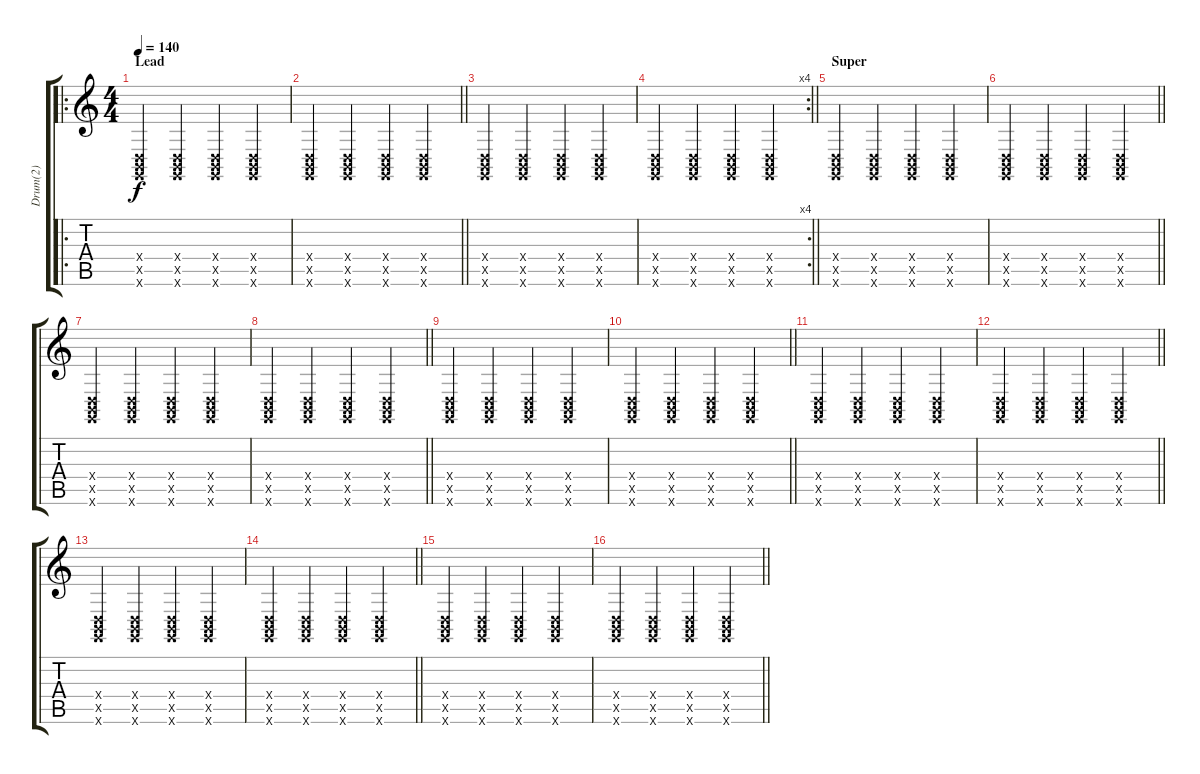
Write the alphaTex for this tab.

\track ("Drum(2)" "Drum(2)") {instrument synthdrum}
\staff {score tabs}
\tuning (E4 B3 G3 D3 A2 E2) {hide}
\ro
\ts (4 4)
\section ("" "Lead")
\tempo 140
\clef g2
\ks c
(0.4{x} 2.5{x} 3.6{x}).4{dy f volume 15} (0.4{x} 2.5{x} 3.6{x}).4 (0.4{x} 2.5{x} 3.6{x}).4 (0.4{x} 2.5{x} 3.6{x}).4 |
\barLineRight lightlight
(0.4{x} 2.5{x} 3.6{x}).4 (0.4{x} 2.5{x} 3.6{x}).4 (0.4{x} 2.5{x} 3.6{x}).4 (0.4{x} 2.5{x} 3.6{x}).4 |
(0.4{x} 2.5{x} 3.6{x}).4 (0.4{x} 2.5{x} 3.6{x}).4 (0.4{x} 2.5{x} 3.6{x}).4 (0.4{x} 2.5{x} 3.6{x}).4 |
\rc 4
\barLineRight lightlight
(0.4{x} 2.5{x} 3.6{x}).4 (0.4{x} 2.5{x} 3.6{x}).4 (0.4{x} 2.5{x} 3.6{x}).4 (0.4{x} 2.5{x} 3.6{x}).4 |
\section ("" "Super")
(0.4{x} 2.5{x} 3.6{x}).4{volume 12} (0.4{x} 2.5{x} 3.6{x}).4 (0.4{x} 2.5{x} 3.6{x}).4 (0.4{x} 2.5{x} 3.6{x}).4 |
\barLineRight lightlight
(0.4{x} 2.5{x} 3.6{x}).4 (0.4{x} 2.5{x} 3.6{x}).4 (0.4{x} 2.5{x} 3.6{x}).4 (0.4{x} 2.5{x} 3.6{x}).4 |
(0.4{x} 2.5{x} 3.6{x}).4 (0.4{x} 2.5{x} 3.6{x}).4 (0.4{x} 2.5{x} 3.6{x}).4 (0.4{x} 2.5{x} 3.6{x}).4 |
\barLineRight lightlight
(0.4{x} 2.5{x} 3.6{x}).4 (0.4{x} 2.5{x} 3.6{x}).4 (0.4{x} 2.5{x} 3.6{x}).4 (0.4{x} 2.5{x} 3.6{x}).4 |
(0.4{x} 2.5{x} 3.6{x}).4 (0.4{x} 2.5{x} 3.6{x}).4 (0.4{x} 2.5{x} 3.6{x}).4 (0.4{x} 2.5{x} 3.6{x}).4 |
\barLineRight lightlight
(0.4{x} 2.5{x} 3.6{x}).4 (0.4{x} 2.5{x} 3.6{x}).4 (0.4{x} 2.5{x} 3.6{x}).4 (0.4{x} 2.5{x} 3.6{x}).4 |
(0.4{x} 2.5{x} 3.6{x}).4 (0.4{x} 2.5{x} 3.6{x}).4 (0.4{x} 2.5{x} 3.6{x}).4 (0.4{x} 2.5{x} 3.6{x}).4 |
\barLineRight lightlight
(0.4{x} 2.5{x} 3.6{x}).4 (0.4{x} 2.5{x} 3.6{x}).4 (0.4{x} 2.5{x} 3.6{x}).4 (0.4{x} 2.5{x} 3.6{x}).4 |
(0.4{x} 2.5{x} 3.6{x}).4{volume 7} (0.4{x} 2.5{x} 3.6{x}).4 (0.4{x} 2.5{x} 3.6{x}).4 (0.4{x} 2.5{x} 3.6{x}).4 |
\barLineRight lightlight
(0.4{x} 2.5{x} 3.6{x}).4 (0.4{x} 2.5{x} 3.6{x}).4 (0.4{x} 2.5{x} 3.6{x}).4 (0.4{x} 2.5{x} 3.6{x}).4 |
(0.4{x} 2.5{x} 3.6{x}).4 (0.4{x} 2.5{x} 3.6{x}).4 (0.4{x} 2.5{x} 3.6{x}).4 (0.4{x} 2.5{x} 3.6{x}).4 |
\barLineRight lightlight
(0.4{x} 2.5{x} 3.6{x}).4 (0.4{x} 2.5{x} 3.6{x}).4 (0.4{x} 2.5{x} 3.6{x}).4 (0.4{x} 2.5{x} 3.6{x}).4
